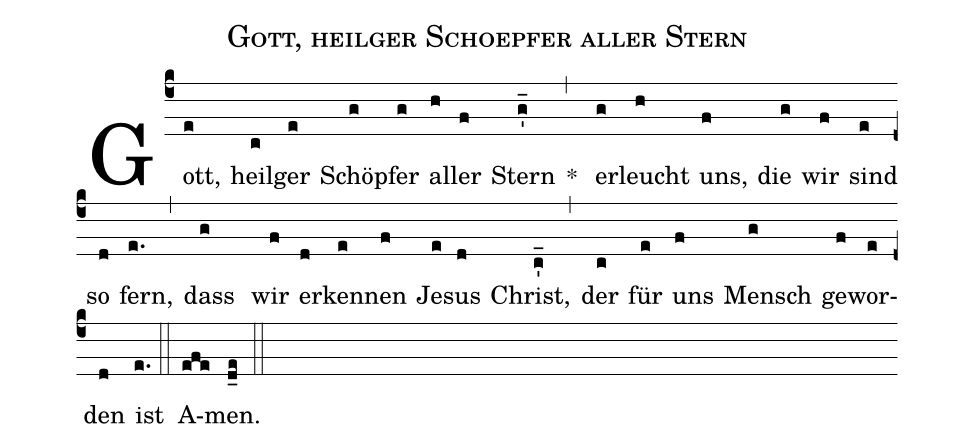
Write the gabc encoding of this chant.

name:Gott, heilger Schoepfer aller Stern;
%%
(c4) Gott,(e) heil(c)ger(e) Schöp(g)fer(g) al(h)ler(f) Stern(g'_) * (,) er(g)leucht(h) uns,(f) die(g) wir(f) sind(e) so(d) fern,(e.) (,) dass (g) wir(f) er(d)ken(e)nen(f) Je(e)sus(d) Christ,(c'_) (,) der(c) für(e) uns(f) Mensch(g) ge(f)wor(e)den(d) ist(e.) (::) A(efe)men.(d_e) (::)
